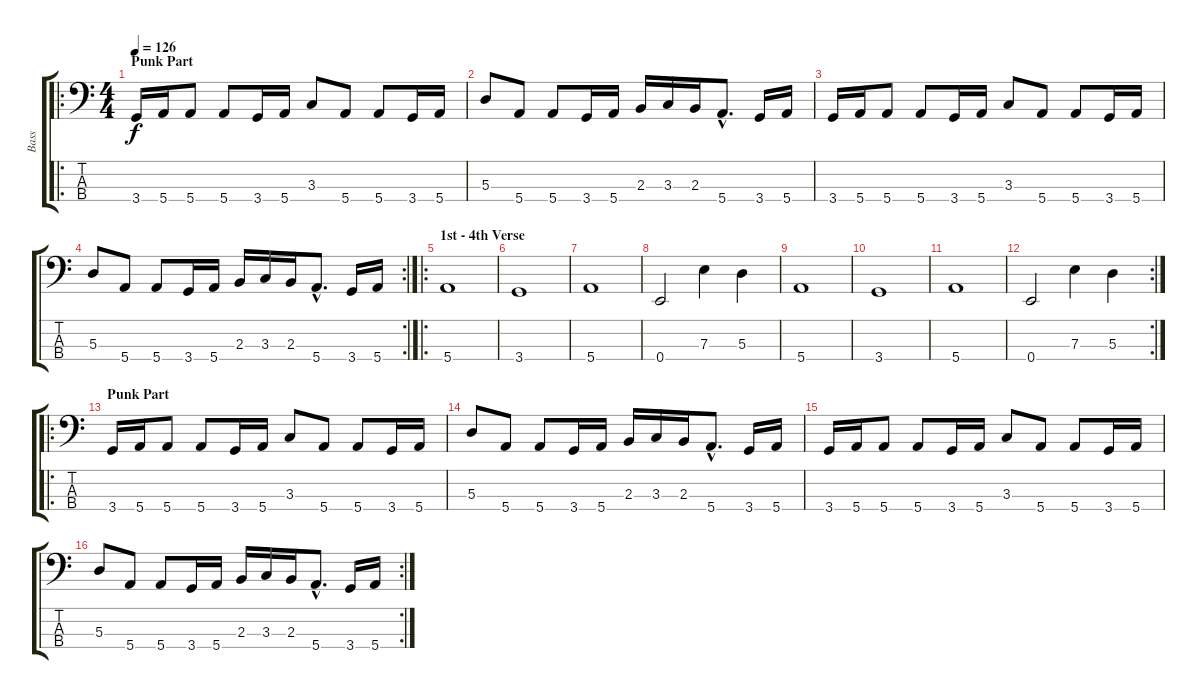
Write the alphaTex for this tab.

\track ("Bass" "Bass") {instrument electricbassfinger}
\staff {score tabs}
\tuning (G2 D2 A1 E1) {hide}
\ro
\ts (4 4)
\section ("" "Punk Part")
\tempo 126
\clef f4
\ks c
3.4.16{dy f} 5.4.16 5.4.8 5.4.8 3.4.16 5.4.16 3.3.8 5.4.8 5.4.8 3.4.16 5.4.16 |
5.3.8 5.4.8 5.4.8 3.4.16 5.4.16 2.3.16 3.3.16 2.3.16 5.4{hac}.8{d} 3.4.16 5.4.16 |
3.4.16 5.4.16 5.4.8 5.4.8 3.4.16 5.4.16 3.3.8 5.4.8 5.4.8 3.4.16 5.4.16 |
\rc 2
5.3.8 5.4.8 5.4.8 3.4.16 5.4.16 2.3.16 3.3.16 2.3.16 5.4{hac}.8{d} 3.4.16 5.4.16 |
\ro
\section ("" "1st - 4th Verse")
5.4.1 |
3.4.1 |
5.4.1 |
0.4.2 7.3.4 5.3.4 |
5.4.1 |
3.4.1 |
5.4.1 |
\rc 2
0.4.2 7.3.4 5.3.4 |
\ro
\section ("" "Punk Part")
3.4.16 5.4.16 5.4.8 5.4.8 3.4.16 5.4.16 3.3.8 5.4.8 5.4.8 3.4.16 5.4.16 |
5.3.8 5.4.8 5.4.8 3.4.16 5.4.16 2.3.16 3.3.16 2.3.16 5.4{hac}.8{d} 3.4.16 5.4.16 |
3.4.16 5.4.16 5.4.8 5.4.8 3.4.16 5.4.16 3.3.8 5.4.8 5.4.8 3.4.16 5.4.16 |
\rc 2
5.3.8 5.4.8 5.4.8 3.4.16 5.4.16 2.3.16 3.3.16 2.3.16 5.4{hac}.8{d} 3.4.16 5.4.16
